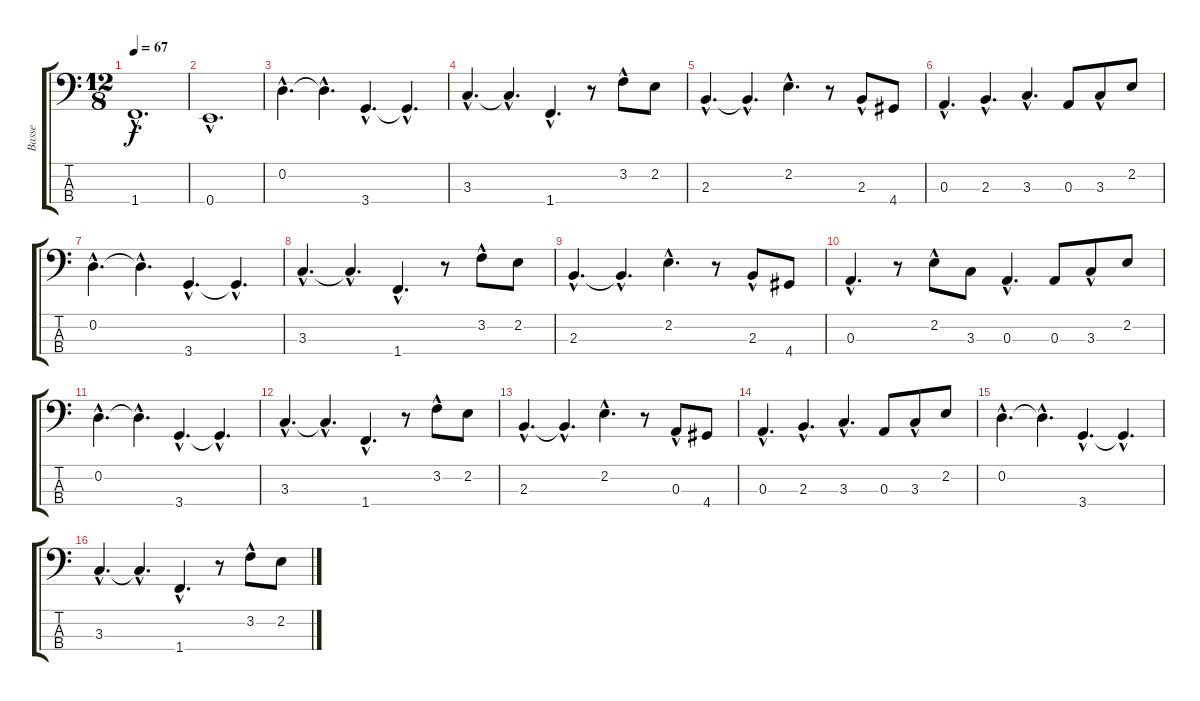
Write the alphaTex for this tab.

\track ("Basse" "Basse") {instrument electricbassfinger}
\staff {score tabs}
\tuning (G2 D2 A1 E1) {hide}
\ts (12 8)
\tempo 67
\clef f4
\ks c
1.4{hac}.1{d dy f} |
0.4{hac}.1{d} |
0.2{hac}.4{d} 0.2{hac t}.4{d} 3.4{hac}.4{d} 3.4{hac t}.4{d} |
3.3{hac}.4{d} 3.3{hac t}.4{d} 1.4{hac}.4{d} r.8 3.2{hac}.8 2.2.8 |
2.3{hac}.4{d} 2.3{hac t}.4{d} 2.2{hac}.4{d} r.8 2.3{hac}.8 4.4.8 |
0.3{hac}.4{d} 2.3{hac}.4{d} 3.3{hac}.4{d} 0.3.8 3.3{hac}.8 2.2.8 |
0.2{hac}.4{d} 0.2{hac t}.4{d} 3.4{hac}.4{d} 3.4{hac t}.4{d} |
3.3{hac}.4{d} 3.3{hac t}.4{d} 1.4{hac}.4{d} r.8 3.2{hac}.8 2.2.8 |
2.3{hac}.4{d} 2.3{hac t}.4{d} 2.2{hac}.4{d} r.8 2.3{hac}.8 4.4.8 |
0.3{hac}.4{d} r.8 2.2{hac}.8 3.3.8 0.3{hac}.4{d} 0.3.8 3.3{hac}.8 2.2.8 |
0.2{hac}.4{d} 0.2{hac t}.4{d} 3.4{hac}.4{d} 3.4{hac t}.4{d} |
3.3{hac}.4{d} 3.3{hac t}.4{d} 1.4{hac}.4{d} r.8 3.2{hac}.8 2.2.8 |
2.3{hac}.4{d} 2.3{hac t}.4{d} 2.2{hac}.4{d} r.8 0.3{hac}.8 4.4.8 |
0.3{hac}.4{d} 2.3{hac}.4{d} 3.3{hac}.4{d} 0.3.8 3.3{hac}.8 2.2.8 |
0.2{hac}.4{d} 0.2{hac t}.4{d} 3.4{hac}.4{d} 3.4{hac t}.4{d} |
3.3{hac}.4{d} 3.3{hac t}.4{d} 1.4{hac}.4{d} r.8 3.2{hac}.8 2.2.8
